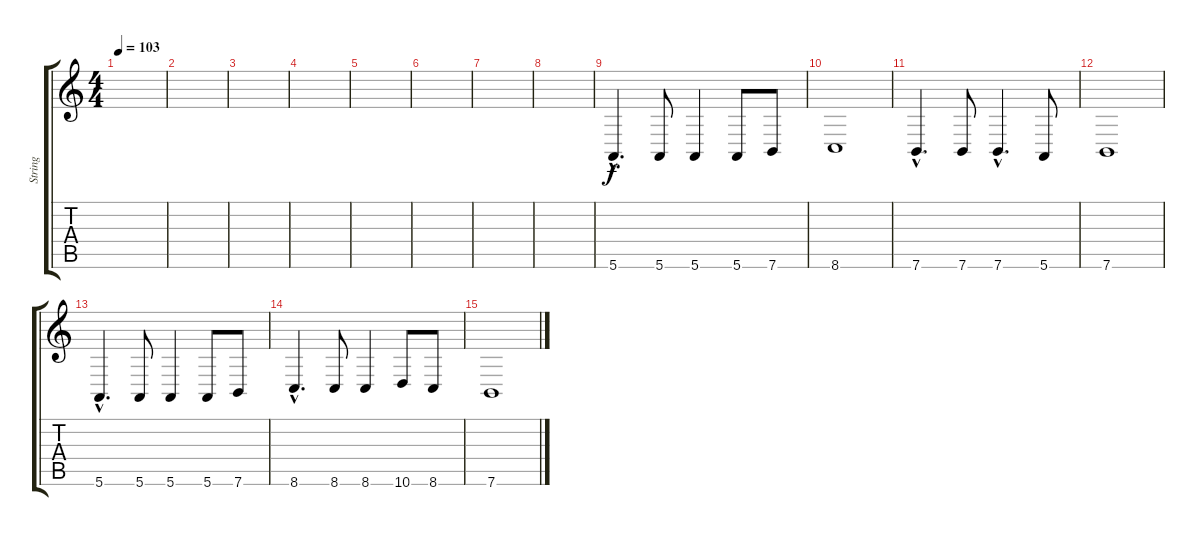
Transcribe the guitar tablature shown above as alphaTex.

\track ("String" "String") {instrument stringensemble2}
\staff {score tabs}
\tuning (E4 B3 G3 D3 A2 E2) {hide}
\ts (4 4)
\tempo 103
\clef g2
\ks c
|
|
|
|
|
|
|
|
5.6{hac}.4{d} 5.6.8 5.6.4 5.6.8 7.6.8 |
8.6.1 |
7.6{hac}.4{d} 7.6.8 7.6{hac}.4{d} 5.6.8 |
7.6.1 |
5.6{hac}.4{d} 5.6.8 5.6.4 5.6.8 7.6.8 |
8.6{hac}.4{d} 8.6.8 8.6.4 10.6.8 8.6.8 |
7.6.1
